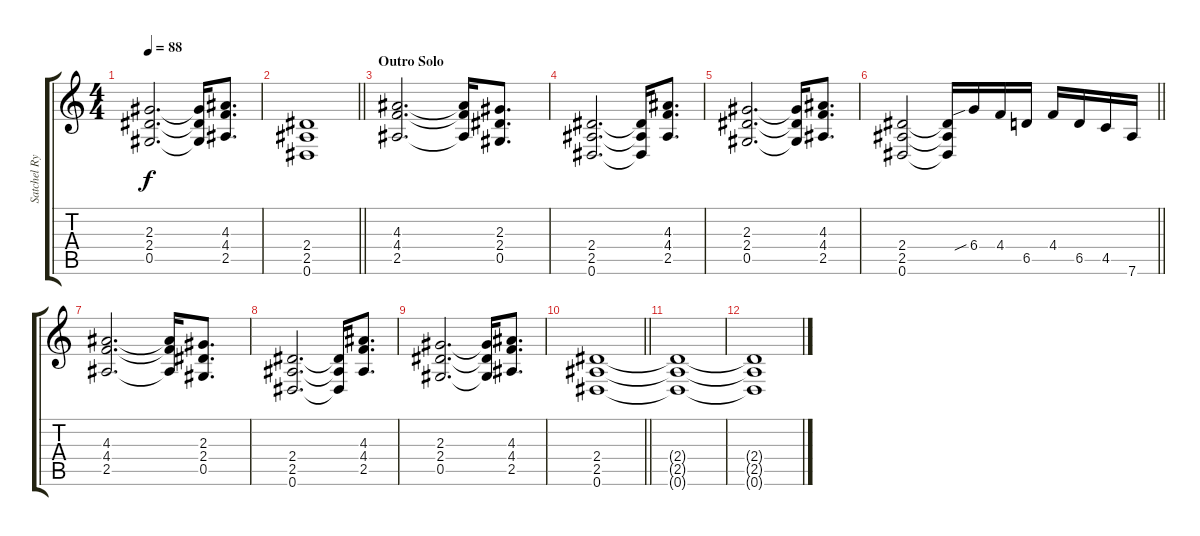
\track ("Satchel Rythym" "Satchel Ry") {instrument distortionguitar}
\staff {score tabs}
\tuning (Eb4 Bb3 Gb3 Db3 Ab2 Eb2) {hide}
\ts (4 4)
\tempo 88
\clef g2
\ks c
(2.3 2.4 0.5).2{d dy f} (2.3{t} 2.4{t} 0.5{t}).16 (4.3 4.4 2.5).8{d} |
\barLineRight lightlight
(2.4 2.5 0.6).1 |
\section ("" "Outro Solo")
(4.3 4.4 2.5).2{d} (4.3{t} 4.4{t} 2.5{t}).16 (2.3 2.4 0.5).8{d} |
(2.4 2.5 0.6).2{d} (2.4{t} 2.5{t} 0.6{t}).16 (4.3 4.4 2.5).8{d} |
(2.3 2.4 0.5).2{d} (2.3{t} 2.4{t} 0.5{t}).16 (4.3 4.4 2.5).8{d} |
\barLineRight lightlight
(2.4 2.5 0.6).2 (2.4{t} 2.5{t} 0.6{t}).16 6.4{sib}.16 4.4.16 6.5.16 4.4.16 6.5.16 4.5.16 7.6.16 |
(4.3 4.4 2.5).2{d} (4.3{t} 4.4{t} 2.5{t}).16 (2.3 2.4 0.5).8{d} |
(2.4 2.5 0.6).2{d} (2.4{t} 2.5{t} 0.6{t}).16 (4.3 4.4 2.5).8{d} |
(2.3 2.4 0.5).2{d} (2.3{t} 2.4{t} 0.5{t}).16 (4.3 4.4 2.5).8{d} |
\barLineRight lightlight
(2.4 2.5 0.6).1 |
(2.4{t} 2.5{t} 0.6{t}).1 |
(2.4{t} 2.5{t} 0.6{t}).1
